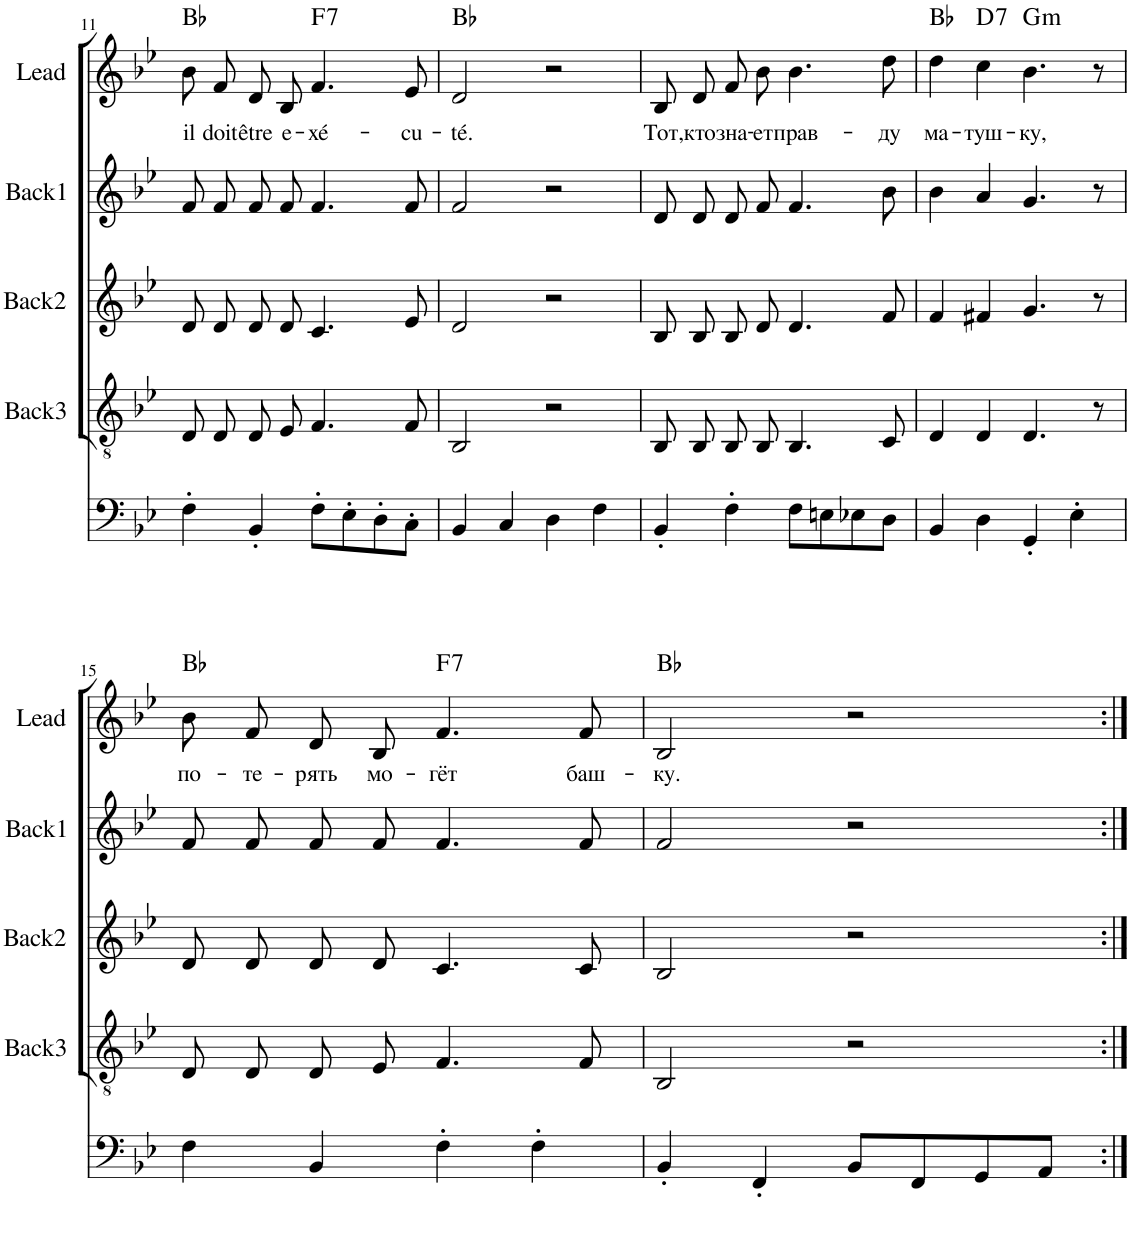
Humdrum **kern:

**kern	**kern	**kern	**kern	**kern	**text	**harte
*part5	*part4	*part3	*part2	*part1	*part1	*part1
*staff5	*staff4	*staff3	*staff2	*staff1	*staff1	*
*I"Бас-гитара	*I"Back3	*I"Back2	*I"Back1	*I"Lead	*	*
*	*I'Back3	*I'Back2	*I'Back1	*I'Lead	*	*
!!LO:PB:g=z
*clefF4	*clefGv2	*clefG2	*clefG2	*clefG2	*	*
*Trd7c12	*Trd12c21	*Trd5c9	*Trd1c2	*	*	*
*k[b-e-]	*k[b-e-]	*k[b-e-]	*k[b-e-]	*k[b-e-]	*	*
*M4/4	*M4/4	*M4/4	*M4/4	*M4/4	*	*
=11	=11	=11	=11	=11	=11	=11
!	!	!	!	!	!LO:LY:b	!
4F'\	8D/L	8d/L	8f/L	8b-/L	il	Bb:maj
!	!	!	!	!	!LO:LY:b	!
.	8D/J	8d/J	8f/J	8f/J	doit	.
!	!	!	!	!	!LO:LY:b	!
4BB-'/	8D/L	8d/L	8f/L	8d/L	être	.
!	!	!	!	!	!LO:LY:b	!
.	8E-/J	8d/J	8f/J	8B-/J	e-	.
!	!	!	!	!	!LO:LY:b	!LO:H:kt=7
8F'\L	4.F/	4.c/	4.f/	4.f/	-xé-	F:7
8E-'\	.	.	.	.	.	.
8D'\	.	.	.	.	.	.
!	!	!	!	!	!LO:LY:b	!
8C'\J	8F/	8e-/	8f/	8e-/	-cu-	.
=12	=12	=12	=12	=12	=12	=12
!	!	!	!	!	!LO:LY:b	!
4BB-/	2BB-/	2d/	2f/	2d/	-té.	Bb:maj
4C/	.	.	.	.	.	.
4D\	2r	2r	2r	2r	.	.
4F\	.	.	.	.	.	.
=13	=13	=13	=13	=13	=13	=13
!	!	!	!	!	!LO:LY:b	!
4BB-'/	8BB-/L	8B-/L	8d/L	8B-/L	Тот,	.
!	!	!	!	!	!LO:LY:b	!
.	8BB-/J	8B-/J	8d/J	8d/J	кто	.
!	!	!	!	!	!LO:LY:b	!
4F'\	8BB-/L	8B-/L	8d/L	8f/L	зна-	.
!	!	!	!	!	!LO:LY:b	!
.	8BB-/J	8d/J	8f/J	8b-/J	-ет	.
!	!	!	!	!	!LO:LY:b	!
8F\L	4.BB-/	4.d/	4.f/	4.b-\	прав-	.
8En\	.	.	.	.	.	.
8E-X\	.	.	.	.	.	.
!	!	!	!	!	!LO:LY:b	!
8D\J	8C/	8f/	8b-\	8dd\	-ду	.
=14	=14	=14	=14	=14	=14	=14
!	!	!	!	!	!LO:LY:b	!
4BB-/	4D/	4f/	4b-\	4dd\	ма-	Bb:maj
!	!	!	!	!	!LO:LY:b	!LO:H:kt=7
4D\	4D/	4f#X/	4a/	4cc\	-туш-	D:7
!	!	!	!	!	!LO:LY:b	!LO:H:kt=m
4GG'/	4.D/	4.g/	4.g/	4.b-\	-ку,	G:min
4E-'\	.	.	.	.	.	.
.	8r	8r	8r	8r	.	.
!!LO:LB:g=z
=15	=15	=15	=15	=15	=15	=15
!	!	!	!	!	!LO:LY:b	!
4F\	8D/L	8d/L	8f/L	8b-/L	по-	Bb:maj
!	!	!	!	!	!LO:LY:b	!
.	8D/J	8d/J	8f/J	8f/J	-те-	.
!	!	!	!	!	!LO:LY:b	!
4BB-/	8D/L	8d/L	8f/L	8d/L	-рять	.
!	!	!	!	!	!LO:LY:b	!
.	8E-/J	8d/J	8f/J	8B-/J	мо-	.
!	!	!	!	!	!LO:LY:b	!LO:H:kt=7
4F'\	4.F/	4.c/	4.f/	4.f/	-гёт	F:7
4F'\	.	.	.	.	.	.
!	!	!	!	!	!LO:LY:b	!
.	8F/	8c/	8f/	8f/	баш-	.
=16	=16	=16	=16	=16	=16	=16
!	!	!	!	!	!LO:LY:b	!
4BB-'/	2BB-/	2B-/	2f/	2B-/	-ку.	Bb:maj
4FF'/	.	.	.	.	.	.
8BB-/L	2r	2r	2r	2r	.	.
8FF/	.	.	.	.	.	.
8GG/	.	.	.	.	.	.
8AA/J	.	.	.	.	.	.
=:|!	=:|!	=:|!	=:|!	=:|!	=:|!	=:|!
*-	*-	*-	*-	*-	*-	*-
